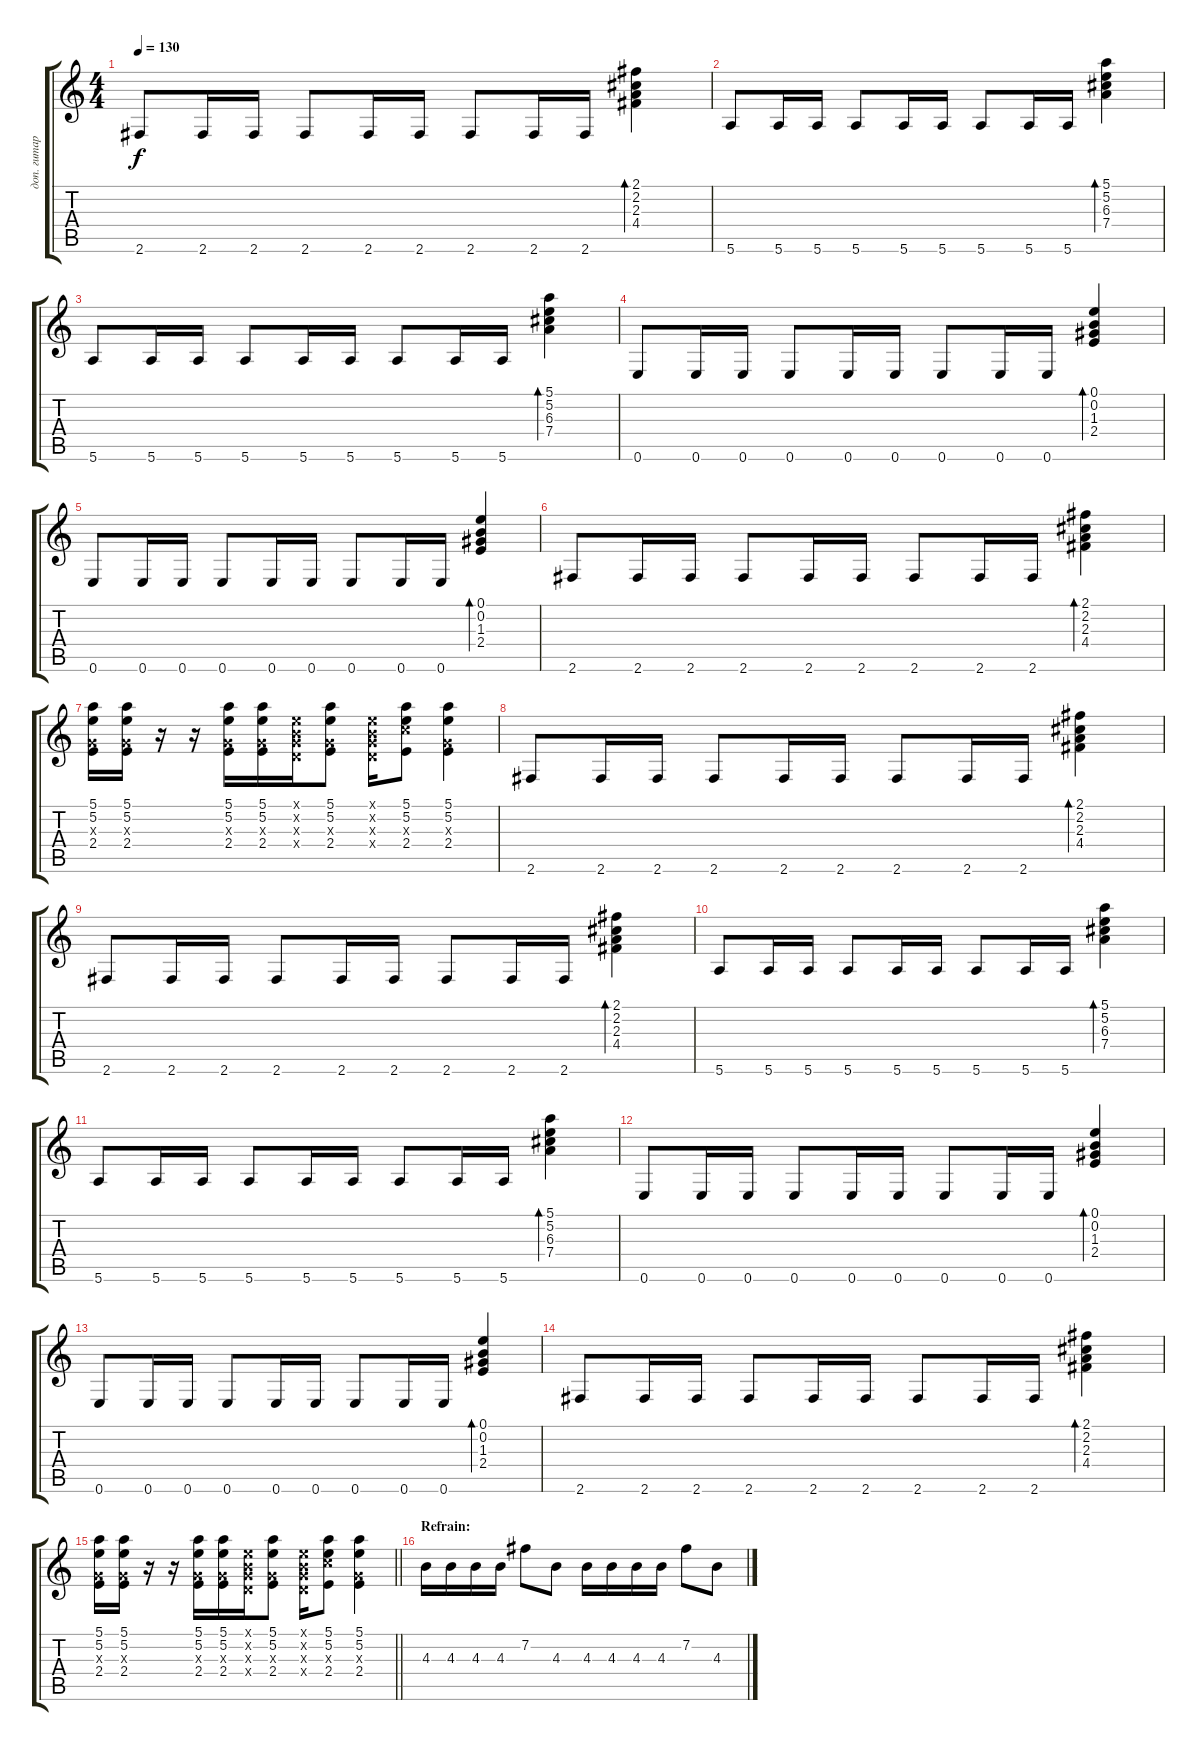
\track ("доп. гитара" "доп. гитар") {instrument overdrivenguitar}
\staff {score tabs}
\tuning (E4 B3 G3 D3 A2 E2) {hide}
\ts (4 4)
\tempo 130
\clef g2
\ks c
2.6.8{dy f} 2.6.16 2.6.16 2.6.8 2.6.16 2.6.16 2.6.8 2.6.16 2.6.16 (2.1 2.2 2.3 4.4).4{bd 60} |
5.6.8 5.6.16 5.6.16 5.6.8 5.6.16 5.6.16 5.6.8 5.6.16 5.6.16 (5.1 5.2 6.3 7.4).4{bd 60} |
5.6.8 5.6.16 5.6.16 5.6.8 5.6.16 5.6.16 5.6.8 5.6.16 5.6.16 (5.1 5.2 6.3 7.4).4{bd 60} |
0.6.8 0.6.16 0.6.16 0.6.8 0.6.16 0.6.16 0.6.8 0.6.16 0.6.16 (0.1 0.2 1.3 2.4).4{bd 60} |
0.6.8 0.6.16 0.6.16 0.6.8 0.6.16 0.6.16 0.6.8 0.6.16 0.6.16 (0.1 0.2 1.3 2.4).4{bd 60} |
2.6.8 2.6.16 2.6.16 2.6.8 2.6.16 2.6.16 2.6.8 2.6.16 2.6.16 (2.1 2.2 2.3 4.4).4{bd 60} |
(5.1 5.2 0.3{x} 2.4).16 (5.1 5.2 0.3{x} 2.4).16 r.16 r.16 (5.1 5.2 0.3{x} 2.4).16 (5.1 5.2 0.3{x} 2.4).16 (0.1{x} 0.2{x} 0.3{x} 0.4{x}).16 (5.1 5.2 0.3{x} 2.4).8 (0.1{x} 0.2{x} 0.3{x} 0.4{x}).16 (5.1 5.2 5.3{x} 2.4).8 (5.1 5.2 0.3{x} 2.4).4 |
2.6.8 2.6.16 2.6.16 2.6.8 2.6.16 2.6.16 2.6.8 2.6.16 2.6.16 (2.1 2.2 2.3 4.4).4{bd 60} |
2.6.8 2.6.16 2.6.16 2.6.8 2.6.16 2.6.16 2.6.8 2.6.16 2.6.16 (2.1 2.2 2.3 4.4).4{bd 60} |
5.6.8 5.6.16 5.6.16 5.6.8 5.6.16 5.6.16 5.6.8 5.6.16 5.6.16 (5.1 5.2 6.3 7.4).4{bd 60} |
5.6.8 5.6.16 5.6.16 5.6.8 5.6.16 5.6.16 5.6.8 5.6.16 5.6.16 (5.1 5.2 6.3 7.4).4{bd 60} |
0.6.8 0.6.16 0.6.16 0.6.8 0.6.16 0.6.16 0.6.8 0.6.16 0.6.16 (0.1 0.2 1.3 2.4).4{bd 60} |
0.6.8 0.6.16 0.6.16 0.6.8 0.6.16 0.6.16 0.6.8 0.6.16 0.6.16 (0.1 0.2 1.3 2.4).4{bd 60} |
2.6.8 2.6.16 2.6.16 2.6.8 2.6.16 2.6.16 2.6.8 2.6.16 2.6.16 (2.1 2.2 2.3 4.4).4{bd 60} |
\barLineRight lightlight
(5.1 5.2 0.3{x} 2.4).16 (5.1 5.2 0.3{x} 2.4).16 r.16 r.16 (5.1 5.2 0.3{x} 2.4).16 (5.1 5.2 0.3{x} 2.4).16 (0.1{x} 0.2{x} 0.3{x} 0.4{x}).16 (5.1 5.2 0.3{x} 2.4).8 (0.1{x} 0.2{x} 0.3{x} 0.4{x}).16 (5.1 5.2 5.3{x} 2.4).8 (5.1 5.2 0.3{x} 2.4).4 |
\section ("" "Refrain:")
4.3.16 4.3.16 4.3.16 4.3.16 7.2.8 4.3.8 4.3.16 4.3.16 4.3.16 4.3.16 7.2.8 4.3.8
